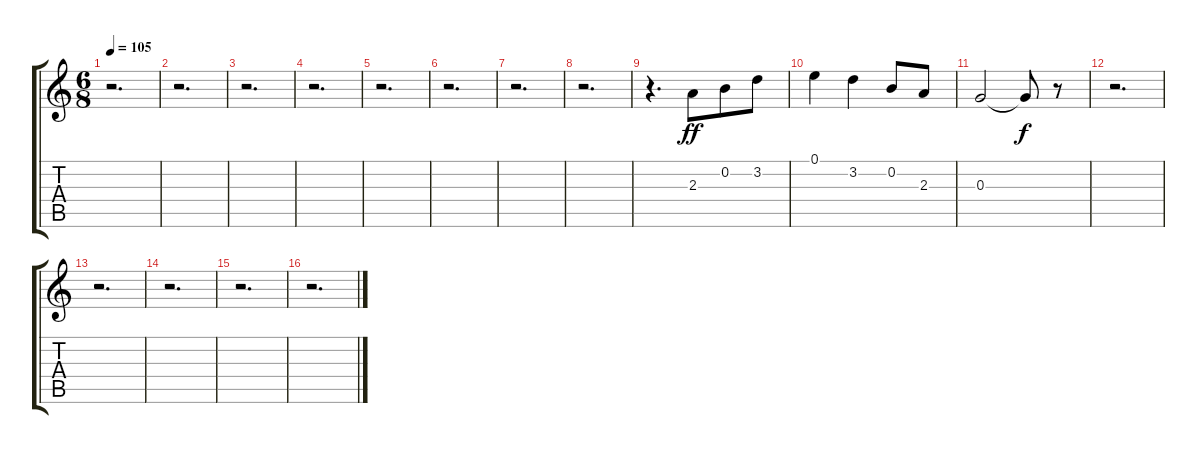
\track "" {instrument electricguitarmuted}
\staff {score tabs}
\tuning (E4 B3 G3 D3 A2 E2) {hide}
\ts (6 8)
\tempo 105
\clef g2
\ks c
r.2{d dy ff} |
r.2{d} |
r.2{d} |
r.2{d} |
r.2{d} |
r.2{d} |
r.2{d} |
r.2{d} |
r.4{d} 2.3.8 0.2.8 3.2.8 |
0.1.4 3.2.4 0.2.8 2.3.8 |
0.3.2 0.3{t}.8{dy f} r.8 |
r.2{d} |
r.2{d} |
r.2{d} |
r.2{d} |
r.2{d}
